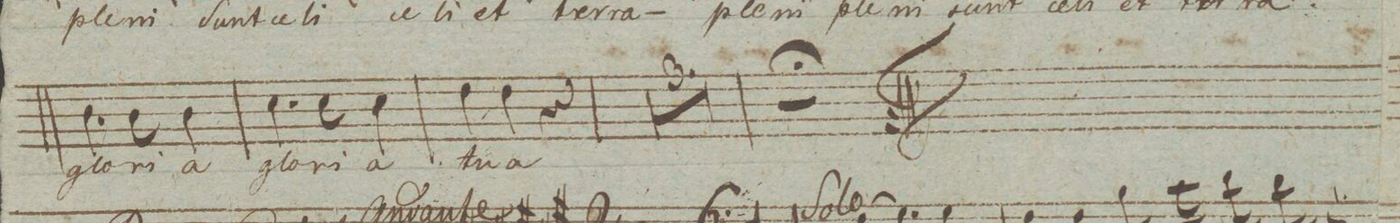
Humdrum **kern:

**kern	**text	**dynam
*I"Alto.	*	*
*clefC3	*	*
*k[]	*	*
*met(c)	*	*
*M3/4	*	*
4.c\	glo-	.
8c\	-ri-	.
4c\	-a	.
=71	=71	=71
4.d\	glo-	.
8d\	-ri-	.
4d\	-a	.
=72	=72	=72
4e\	tu-	.
4e\	-a	.
4r	.	.
=73	=73	=73
2.r	.	.
=74	=74	=74
2.r	.	.
=75	=75	=75
2.r	.	.
=76	=76	=76
2.r;	.	.
==	==	==
*-	*-	*-
